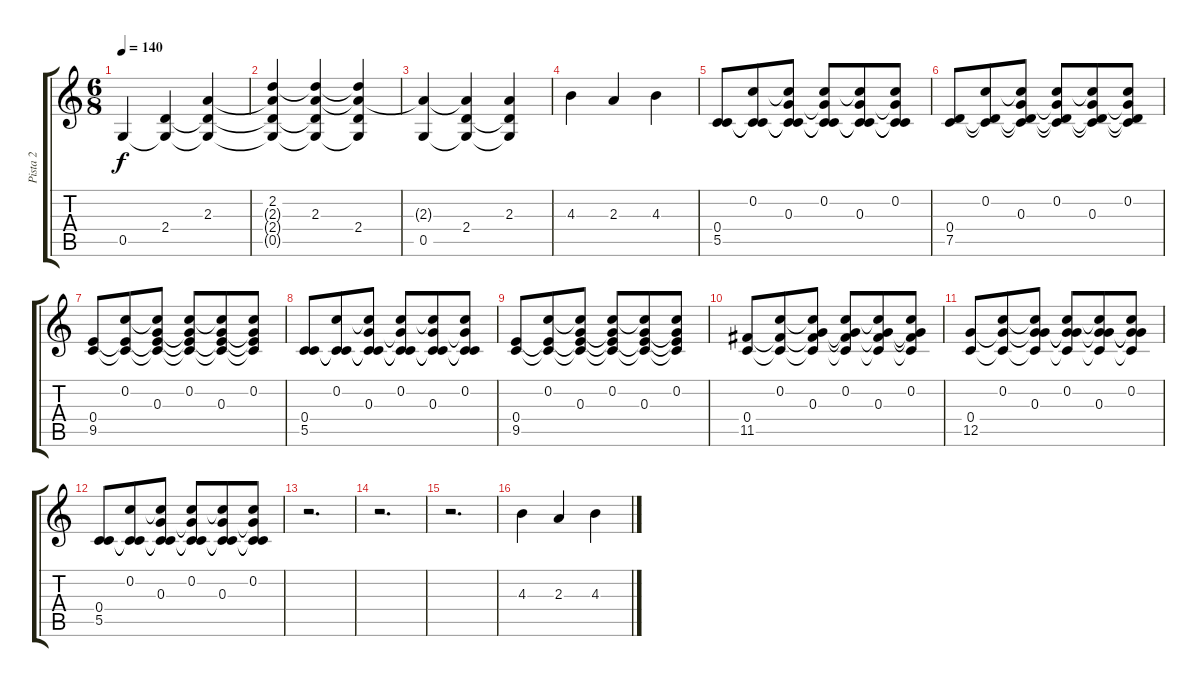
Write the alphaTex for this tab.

\track ("Pista 2" "Pista 2") {instrument acousticguitarsteel}
\staff {score tabs}
\tuning (E4 C4 G3 C3 G2 C2) {hide}
\ts (6 8)
\tempo 140
\clef g2
\ks c
0.5.4{dy f} (2.4 0.5{t}).4 (2.3 2.4{t} 0.5{t}).4 |
(2.2 2.3{t} 2.4{t} 0.5{t}).4 (2.2{t} 2.3 2.4{t} 0.5{t}).4 (2.2{t} 2.3{t} 2.4 0.5{t}).4 |
(2.3{t} 0.5).4 (2.3{t} 2.4 0.5{t}).4 (2.3 2.4{t} 0.5{t}).4 |
4.3.4 2.3.4 4.3.4 |
(0.4 5.5).8 (0.2 0.4{t} 5.5{t}).8 (0.2{t} 0.3 0.4{t} 5.5{t}).8 (0.2 0.3{t} 0.4{t} 5.5{t}).8 (0.2{t} 0.3 0.4{t} 5.5{t}).8 (0.2 0.3{t} 0.4{t} 5.5{t}).8 |
(0.4 7.5).8 (0.2 0.4{t} 7.5{t}).8 (0.2{t} 0.3 0.4{t} 7.5{t}).8 (0.2 0.3{t} 0.4{t} 7.5{t}).8 (0.2{t} 0.3 0.4{t} 7.5{t}).8 (0.2 0.3{t} 0.4{t} 7.5{t}).8 |
(0.4 9.5).8 (0.2 0.4{t} 9.5{t}).8 (0.2{t} 0.3 0.4{t} 9.5{t}).8 (0.2 0.3{t} 0.4{t} 9.5{t}).8 (0.2{t} 0.3 0.4{t} 9.5{t}).8 (0.2 0.3{t} 0.4{t} 9.5{t}).8 |
(0.4 5.5).8 (0.2 0.4{t} 5.5{t}).8 (0.2{t} 0.3 0.4{t} 5.5{t}).8 (0.2 0.3{t} 0.4{t} 5.5{t}).8 (0.2{t} 0.3 0.4{t} 5.5{t}).8 (0.2 0.3{t} 0.4{t} 5.5{t}).8 |
(0.4 9.5).8 (0.2 0.4{t} 9.5{t}).8 (0.2{t} 0.3 0.4{t} 9.5{t}).8 (0.2 0.3{t} 0.4{t} 9.5{t}).8 (0.2{t} 0.3 0.4{t} 9.5{t}).8 (0.2 0.3{t} 0.4{t} 9.5{t}).8 |
(0.4 11.5).8 (0.2 0.4{t} 11.5{t}).8 (0.2{t} 0.3 0.4{t} 11.5{t}).8 (0.2 0.3{t} 0.4{t} 11.5{t}).8 (0.2{t} 0.3 0.4{t} 11.5{t}).8 (0.2 0.3{t} 0.4{t} 11.5{t}).8 |
(0.4 12.5).8 (0.2 0.4{t} 12.5{t}).8 (0.2{t} 0.3 0.4{t} 12.5{t}).8 (0.2 0.3{t} 0.4{t} 12.5{t}).8 (0.2{t} 0.3 0.4{t} 12.5{t}).8 (0.2 0.3{t} 0.4{t} 12.5{t}).8 |
(0.4 5.5).8 (0.2 0.4{t} 5.5{t}).8 (0.2{t} 0.3 0.4{t} 5.5{t}).8 (0.2 0.3{t} 0.4{t} 5.5{t}).8 (0.2{t} 0.3 0.4{t} 5.5{t}).8 (0.2 0.3{t} 0.4{t} 5.5{t}).8 |
r.2{d} |
r.2{d} |
r.2{d} |
4.3.4 2.3.4 4.3.4
